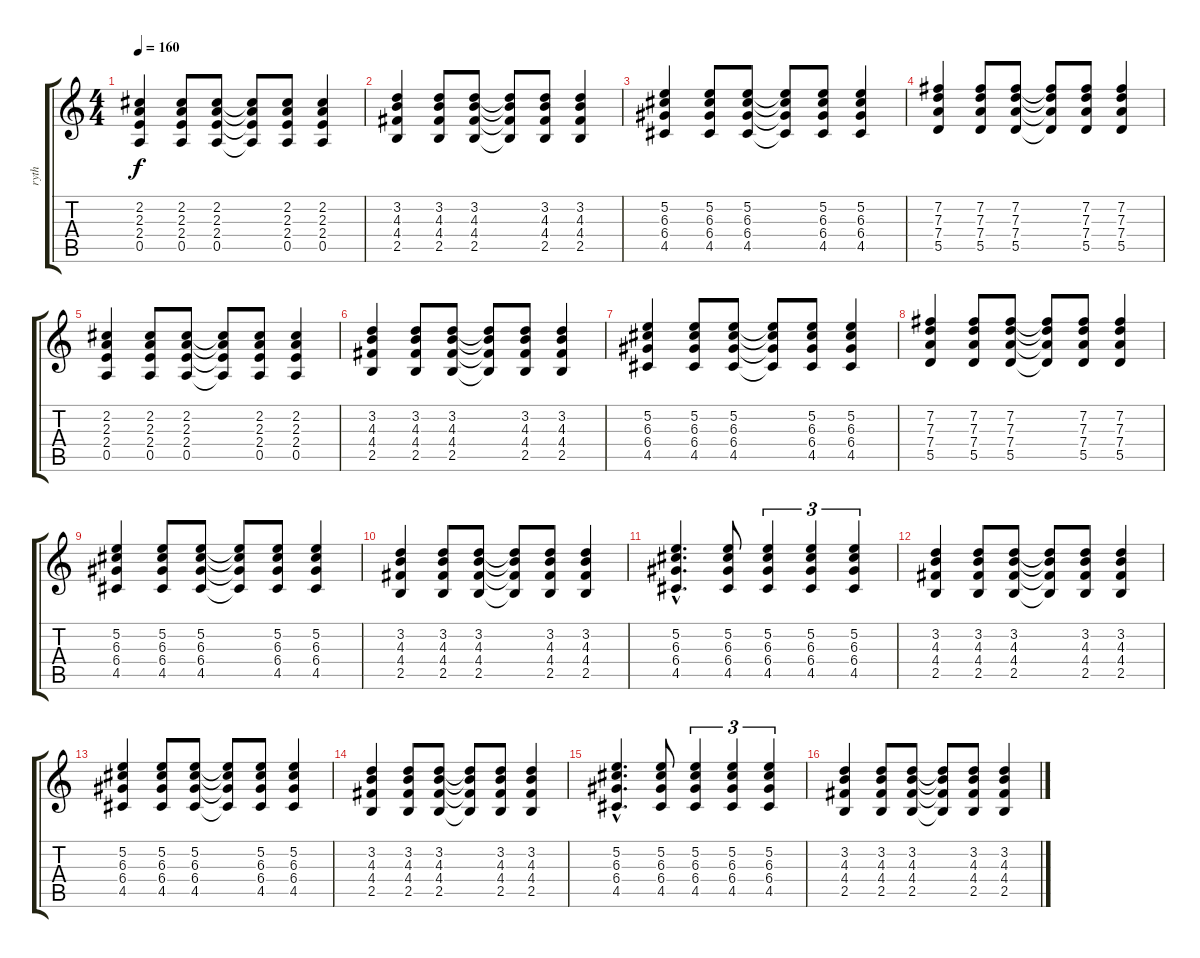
\track ("ryth" "ryth") {instrument acousticguitarsteel}
\staff {score tabs}
\tuning (E4 B3 G3 D3 A2 E2) {hide}
\ts (4 4)
\tempo 160
\clef g2
\ks c
(2.2 2.3 2.4 0.5).4{dy f} (2.2 2.3 2.4 0.5).8 (2.2 2.3 2.4 0.5).8 (2.2{t} 2.3{t} 2.4{t} 0.5{t}).8 (2.2 2.3 2.4 0.5).8 (2.2 2.3 2.4 0.5).4 |
\section ("" "")
(3.2 4.3 4.4 2.5).4 (3.2 4.3 4.4 2.5).8 (3.2 4.3 4.4 2.5).8 (3.2{t} 4.3{t} 4.4{t} 2.5{t}).8 (3.2 4.3 4.4 2.5).8 (3.2 4.3 4.4 2.5).4 |
(5.2 6.3 6.4 4.5).4 (5.2 6.3 6.4 4.5).8 (5.2 6.3 6.4 4.5).8 (5.2{t} 6.3{t} 6.4{t} 4.5{t}).8 (5.2 6.3 6.4 4.5).8 (5.2 6.3 6.4 4.5).4 |
(7.2 7.3 7.4 5.5).4 (7.2 7.3 7.4 5.5).8 (7.2 7.3 7.4 5.5).8 (7.2{t} 7.3{t} 7.4{t} 5.5{t}).8 (7.2 7.3 7.4 5.5).8 (7.2 7.3 7.4 5.5).4 |
(2.2 2.3 2.4 0.5).4 (2.2 2.3 2.4 0.5).8 (2.2 2.3 2.4 0.5).8 (2.2{t} 2.3{t} 2.4{t} 0.5{t}).8 (2.2 2.3 2.4 0.5).8 (2.2 2.3 2.4 0.5).4 |
(3.2 4.3 4.4 2.5).4 (3.2 4.3 4.4 2.5).8 (3.2 4.3 4.4 2.5).8 (3.2{t} 4.3{t} 4.4{t} 2.5{t}).8 (3.2 4.3 4.4 2.5).8 (3.2 4.3 4.4 2.5).4 |
(5.2 6.3 6.4 4.5).4 (5.2 6.3 6.4 4.5).8 (5.2 6.3 6.4 4.5).8 (5.2{t} 6.3{t} 6.4{t} 4.5{t}).8 (5.2 6.3 6.4 4.5).8 (5.2 6.3 6.4 4.5).4 |
(7.2 7.3 7.4 5.5).4 (7.2 7.3 7.4 5.5).8 (7.2 7.3 7.4 5.5).8 (7.2{t} 7.3{t} 7.4{t} 5.5{t}).8 (7.2 7.3 7.4 5.5).8 (7.2 7.3 7.4 5.5).4 |
(5.2 6.3 6.4 4.5).4 (5.2 6.3 6.4 4.5).8 (5.2 6.3 6.4 4.5).8 (5.2{t} 6.3{t} 6.4{t} 4.5{t}).8 (5.2 6.3 6.4 4.5).8 (5.2 6.3 6.4 4.5).4 |
(3.2 4.3 4.4 2.5).4 (3.2 4.3 4.4 2.5).8 (3.2 4.3 4.4 2.5).8 (3.2{t} 4.3{t} 4.4{t} 2.5{t}).8 (3.2 4.3 4.4 2.5).8 (3.2 4.3 4.4 2.5).4 |
(5.2{hac} 6.3{hac} 6.4{hac} 4.5{hac}).4{d} (5.2 6.3 6.4 4.5).8 (5.2 6.3 6.4 4.5).4{tu (3 2)} (5.2 6.3 6.4 4.5).4{tu (3 2)} (5.2 6.3 6.4 4.5).4{tu (3 2)} |
(3.2 4.3 4.4 2.5).4 (3.2 4.3 4.4 2.5).8 (3.2 4.3 4.4 2.5).8 (3.2{t} 4.3{t} 4.4{t} 2.5{t}).8 (3.2 4.3 4.4 2.5).8 (3.2 4.3 4.4 2.5).4 |
(5.2 6.3 6.4 4.5).4 (5.2 6.3 6.4 4.5).8 (5.2 6.3 6.4 4.5).8 (5.2{t} 6.3{t} 6.4{t} 4.5{t}).8 (5.2 6.3 6.4 4.5).8 (5.2 6.3 6.4 4.5).4 |
(3.2 4.3 4.4 2.5).4 (3.2 4.3 4.4 2.5).8 (3.2 4.3 4.4 2.5).8 (3.2{t} 4.3{t} 4.4{t} 2.5{t}).8 (3.2 4.3 4.4 2.5).8 (3.2 4.3 4.4 2.5).4 |
(5.2{hac} 6.3{hac} 6.4{hac} 4.5{hac}).4{d} (5.2 6.3 6.4 4.5).8 (5.2 6.3 6.4 4.5).4{tu (3 2)} (5.2 6.3 6.4 4.5).4{tu (3 2)} (5.2 6.3 6.4 4.5).4{tu (3 2)} |
(3.2 4.3 4.4 2.5).4 (3.2 4.3 4.4 2.5).8 (3.2 4.3 4.4 2.5).8 (3.2{t} 4.3{t} 4.4{t} 2.5{t}).8 (3.2 4.3 4.4 2.5).8 (3.2 4.3 4.4 2.5).4
